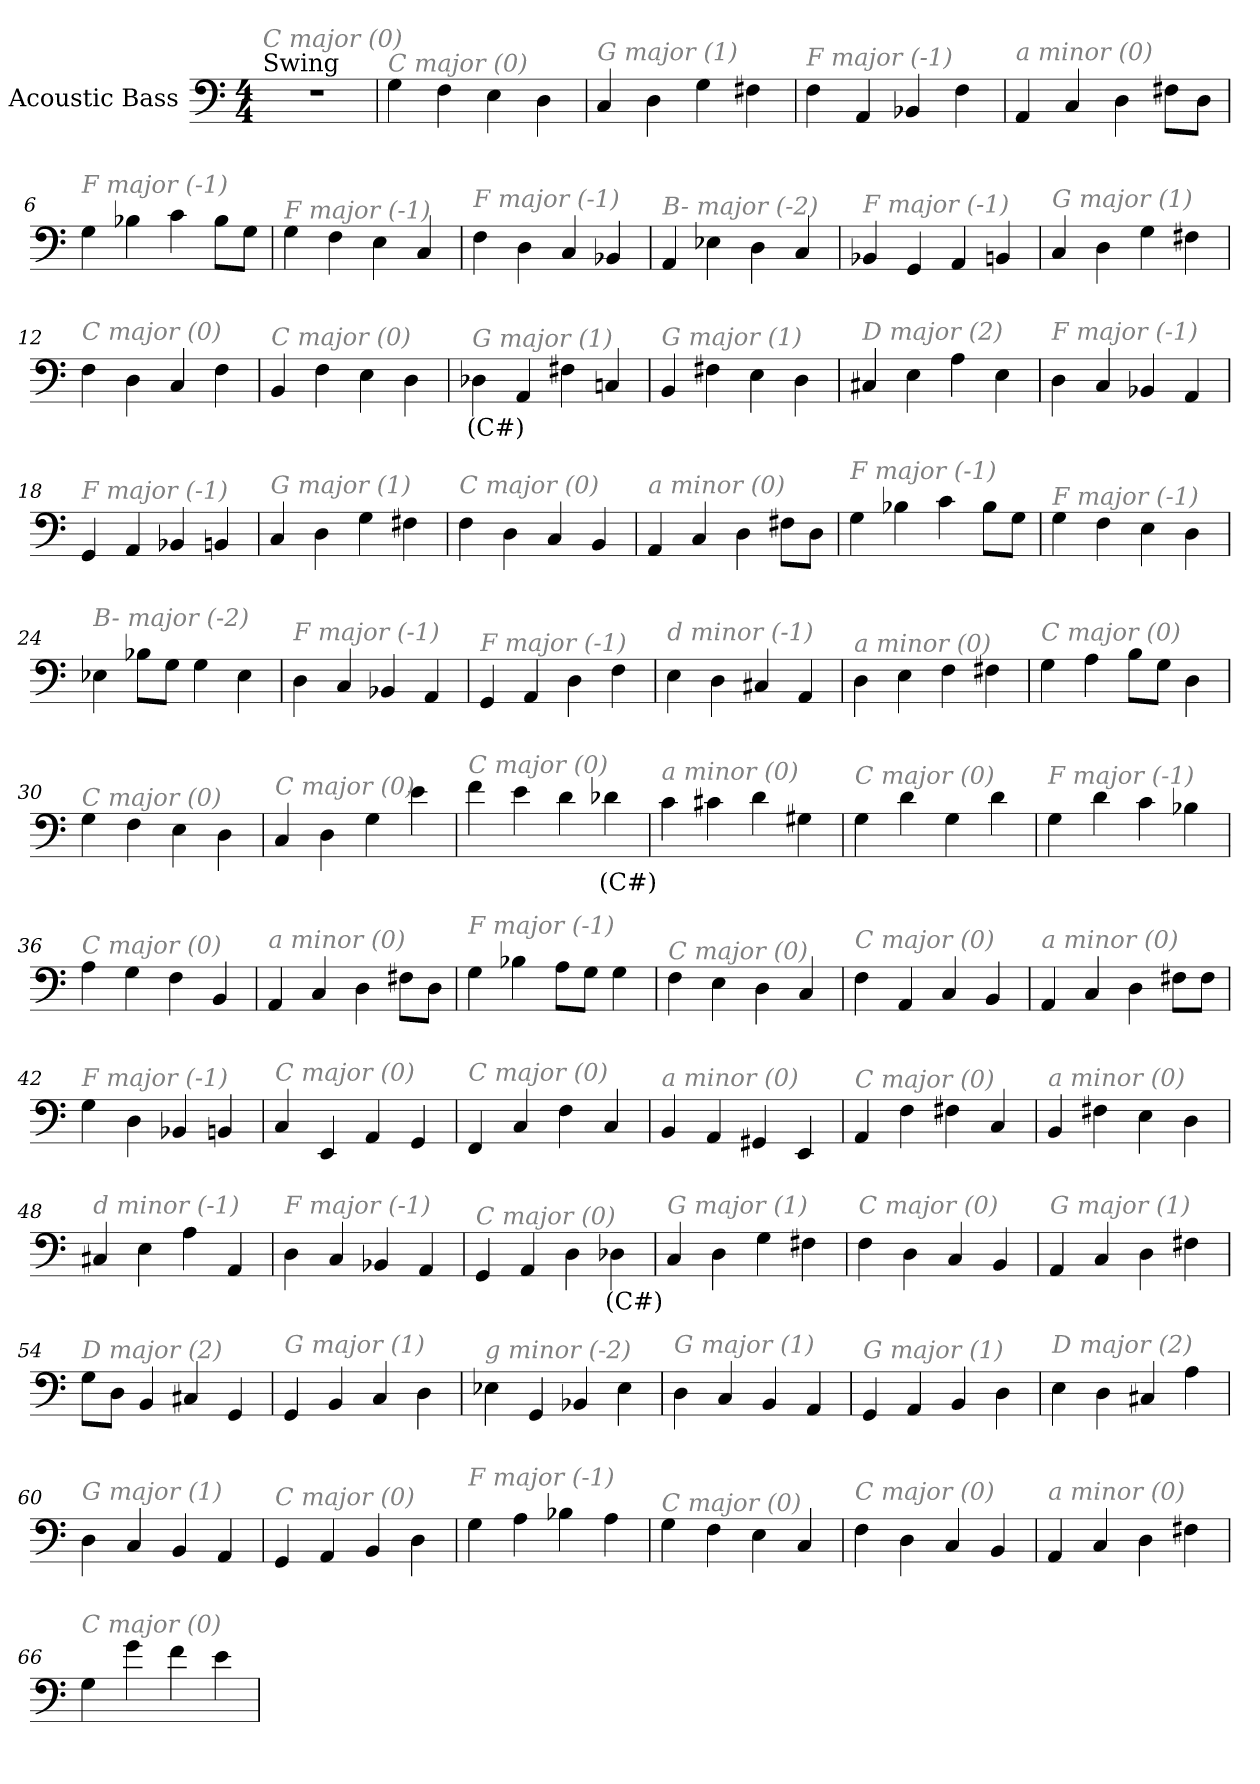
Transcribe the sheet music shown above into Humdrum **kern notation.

**kern	**text
*part1	*part1
*staff1	*staff1
*I"Acoustic Bass	*
*clefF4	*
*ITrd7c12	*
*k[]	*
*C:	*
*M4/4	*
*MM210	*
=1	=1
!LO:TX:a:t=Swing	!
!LO:TX:i:color=#808080:t=C major (0)	!
1r	.
=2	=2
!LO:TX:i:color=#808080:t=C major (0)	!
4GG	.
4FF	.
4EE	.
4DD	.
=3	=3
!LO:TX:i:color=#808080:t=G major (1)	!
4CC	.
4DD	.
4GG	.
4FF#X	.
=4	=4
!LO:TX:i:color=#808080:t=F major (-1)	!
4FF	.
4AAA	.
4BBB-X	.
4FF	.
=5	=5
!LO:TX:i:color=#808080:t=a minor (0)	!
4AAA	.
4CC	.
4DD	.
8FF#XL	.
8DDJ	.
=6	=6
!LO:TX:i:color=#808080:t=F major (-1)	!
4GG	.
4BB-X	.
4C	.
8BB-L	.
8GGJ	.
=7	=7
!LO:TX:i:color=#808080:t=F major (-1)	!
4GG	.
4FF	.
4EE	.
4CC	.
=8	=8
!LO:TX:i:color=#808080:t=F major (-1)	!
4FF	.
4DD	.
4CC	.
4BBB-X	.
=9	=9
!LO:TX:i:color=#808080:t=B- major (-2)	!
4AAA	.
4EE-X	.
4DD	.
4CC	.
=10	=10
!LO:TX:i:color=#808080:t=F major (-1)	!
4BBB-X	.
4GGG	.
4AAA	.
4BBBn	.
=11	=11
!LO:TX:i:color=#808080:t=G major (1)	!
4CC	.
4DD	.
4GG	.
4FF#X	.
=12	=12
!LO:TX:i:color=#808080:t=C major (0)	!
4FF	.
4DD	.
4CC	.
4FF	.
=13	=13
!LO:TX:i:color=#808080:t=C major (0)	!
4BBB	.
4FF	.
4EE	.
4DD	.
=14	=14
!LO:TX:i:color=#808080:t=G major (1)	!
4DD-Xi	(C#)
4AAA	.
4FF#X	.
4CCn	.
=15	=15
!LO:TX:i:color=#808080:t=G major (1)	!
4BBB	.
4FF#X	.
4EE	.
4DD	.
=16	=16
!LO:TX:i:color=#808080:t=D major (2)	!
4CC#X	.
4EE	.
4AA	.
4EE	.
=17	=17
!LO:TX:i:color=#808080:t=F major (-1)	!
4DD	.
4CC	.
4BBB-X	.
4AAA	.
=18	=18
!LO:TX:i:color=#808080:t=F major (-1)	!
4GGG	.
4AAA	.
4BBB-X	.
4BBBn	.
=19	=19
!LO:TX:i:color=#808080:t=G major (1)	!
4CC	.
4DD	.
4GG	.
4FF#X	.
=20	=20
!LO:TX:i:color=#808080:t=C major (0)	!
4FF	.
4DD	.
4CC	.
4BBB	.
=21	=21
!LO:TX:i:color=#808080:t=a minor (0)	!
4AAA	.
4CC	.
4DD	.
8FF#XL	.
8DDJ	.
=22	=22
!LO:TX:i:color=#808080:t=F major (-1)	!
4GG	.
4BB-X	.
4C	.
8BB-L	.
8GGJ	.
=23	=23
!LO:TX:i:color=#808080:t=F major (-1)	!
4GG	.
4FF	.
4EE	.
4DD	.
=24	=24
!LO:TX:i:color=#808080:t=B- major (-2)	!
4EE-X	.
8BB-XL	.
8GGJ	.
4GG	.
4EE-	.
=25	=25
!LO:TX:i:color=#808080:t=F major (-1)	!
4DD	.
4CC	.
4BBB-X	.
4AAA	.
=26	=26
!LO:TX:i:color=#808080:t=F major (-1)	!
4GGG	.
4AAA	.
4DD	.
4FF	.
=27	=27
!LO:TX:i:color=#808080:t=d minor (-1)	!
4EE	.
4DD	.
4CC#X	.
4AAA	.
=28	=28
!LO:TX:i:color=#808080:t=a minor (0)	!
4DD	.
4EE	.
4FF	.
4FF#X	.
=29	=29
!LO:TX:i:color=#808080:t=C major (0)	!
4GG	.
4AA	.
8BBL	.
8GGJ	.
4DD	.
=30	=30
!LO:TX:i:color=#808080:t=C major (0)	!
4GG	.
4FF	.
4EE	.
4DD	.
=31	=31
!LO:TX:i:color=#808080:t=C major (0)	!
4CC	.
4DD	.
4GG	.
4E	.
=32	=32
!LO:TX:i:color=#808080:t=C major (0)	!
4F	.
4E	.
4D	.
4D-Xi	(C#)
=33	=33
!LO:TX:i:color=#808080:t=a minor (0)	!
4C	.
4C#X	.
4D	.
4GG#X	.
=34	=34
!LO:TX:i:color=#808080:t=C major (0)	!
4GG	.
4D	.
4GG	.
4D	.
=35	=35
!LO:TX:i:color=#808080:t=F major (-1)	!
4GG	.
4D	.
4C	.
4BB-X	.
=36	=36
!LO:TX:i:color=#808080:t=C major (0)	!
4AA	.
4GG	.
4FF	.
4BBB	.
=37	=37
!LO:TX:i:color=#808080:t=a minor (0)	!
4AAA	.
4CC	.
4DD	.
8FF#XL	.
8DDJ	.
=38	=38
!LO:TX:i:color=#808080:t=F major (-1)	!
4GG	.
4BB-X	.
8AAL	.
8GGJ	.
4GG	.
=39	=39
!LO:TX:i:color=#808080:t=C major (0)	!
4FF	.
4EE	.
4DD	.
4CC	.
=40	=40
!LO:TX:i:color=#808080:t=C major (0)	!
4FF	.
4AAA	.
4CC	.
4BBB	.
=41	=41
!LO:TX:i:color=#808080:t=a minor (0)	!
4AAA	.
4CC	.
4DD	.
8FF#XL	.
8FF#J	.
=42	=42
!LO:TX:i:color=#808080:t=F major (-1)	!
4GG	.
4DD	.
4BBB-X	.
4BBBn	.
=43	=43
!LO:TX:i:color=#808080:t=C major (0)	!
4CC	.
4EEE	.
4AAA	.
4GGG	.
=44	=44
!LO:TX:i:color=#808080:t=C major (0)	!
4FFF	.
4CC	.
4FF	.
4CC	.
=45	=45
!LO:TX:i:color=#808080:t=a minor (0)	!
4BBB	.
4AAA	.
4GGG#X	.
4EEE	.
=46	=46
!LO:TX:i:color=#808080:t=C major (0)	!
4AAA	.
4FF	.
4FF#X	.
4CC	.
=47	=47
!LO:TX:i:color=#808080:t=a minor (0)	!
4BBB	.
4FF#X	.
4EE	.
4DD	.
=48	=48
!LO:TX:i:color=#808080:t=d minor (-1)	!
4CC#X	.
4EE	.
4AA	.
4AAA	.
=49	=49
!LO:TX:i:color=#808080:t=F major (-1)	!
4DD	.
4CC	.
4BBB-X	.
4AAA	.
=50	=50
!LO:TX:i:color=#808080:t=C major (0)	!
4GGG	.
4AAA	.
4DD	.
4DD-Xi	(C#)
=51	=51
!LO:TX:i:color=#808080:t=G major (1)	!
4CC	.
4DD	.
4GG	.
4FF#X	.
=52	=52
!LO:TX:i:color=#808080:t=C major (0)	!
4FF	.
4DD	.
4CC	.
4BBB	.
=53	=53
!LO:TX:i:color=#808080:t=G major (1)	!
4AAA	.
4CC	.
4DD	.
4FF#X	.
=54	=54
!LO:TX:i:color=#808080:t=D major (2)	!
8GGL	.
8DDJ	.
4BBB	.
4CC#X	.
4GGG	.
=55	=55
!LO:TX:i:color=#808080:t=G major (1)	!
4GGG	.
4BBB	.
4CC	.
4DD	.
=56	=56
!LO:TX:i:color=#808080:t=g minor (-2)	!
4EE-X	.
4GGG	.
4BBB-X	.
4EE-	.
=57	=57
!LO:TX:i:color=#808080:t=G major (1)	!
4DD	.
4CC	.
4BBB	.
4AAA	.
=58	=58
!LO:TX:i:color=#808080:t=G major (1)	!
4GGG	.
4AAA	.
4BBB	.
4DD	.
=59	=59
!LO:TX:i:color=#808080:t=D major (2)	!
4EE	.
4DD	.
4CC#X	.
4AA	.
=60	=60
!LO:TX:i:color=#808080:t=G major (1)	!
4DD	.
4CC	.
4BBB	.
4AAA	.
=61	=61
!LO:TX:i:color=#808080:t=C major (0)	!
4GGG	.
4AAA	.
4BBB	.
4DD	.
=62	=62
!LO:TX:i:color=#808080:t=F major (-1)	!
4GG	.
4AA	.
4BB-X	.
4AA	.
=63	=63
!LO:TX:i:color=#808080:t=C major (0)	!
4GG	.
4FF	.
4EE	.
4CC	.
=64	=64
!LO:TX:i:color=#808080:t=C major (0)	!
4FF	.
4DD	.
4CC	.
4BBB	.
=65	=65
!LO:TX:i:color=#808080:t=a minor (0)	!
4AAA	.
4CC	.
4DD	.
4FF#X	.
=66	=66
!LO:TX:i:color=#808080:t=C major (0)	!
4GG	.
4G	.
4F	.
4E	.
=	=
*-	*-
